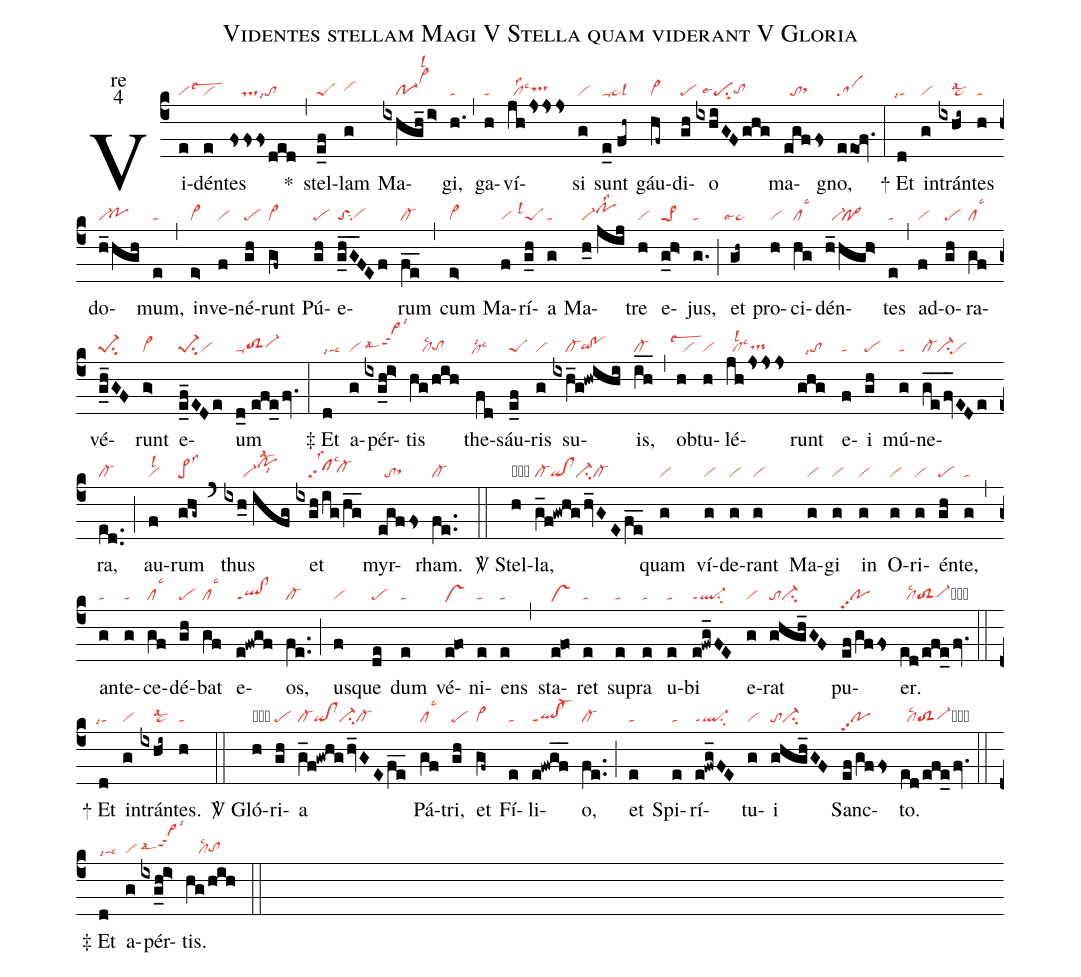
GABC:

name:Videntes stellam Magi V Stella quam viderant V Gloria;
office-part:re;
mode:4;
nabc-lines:1;
%%
(c4) Vi(e|vilsew3)dén(e|vi)tes(fsssded|////tstolsi7) <sp>*</sp>(,) stel(e_f|peS)lam(g|vihh) Ma(ixhgh_/i>|////po-1vi>hklsl2)gi,(h.|ta) (,) ga(h|ta)ví(jhjsss|//cllss2lsc3tshh)si(g|vi) sunt(e_0//fh~|ta-ta>lsl3) gáu(hf~|vi>)di(gh|pe)o(ixhiGFghg|//pesu2lse4tohg) ma(egffs|//tosthh)gno,(eeof.|sa) (:)
<sp>+</sp> Et(d|`talsi7) in(g|vi)trán(ixhi~|////ta>lsal2)tes(h|ta) do(h_hgh|vi-`pohg)mum,(e|ta) (,) in(e>|vi>)ve(f|vi)né(gh|pe)runt(gf~|vi>) Pú(gh|pe)e(g_hG__FEf|toSsu2vihg)rum(fe__|cl-) (,) cum(e>|vi>) Ma(f|vi)rí(g_h|``peSlsl1)a(g|ta) Ma(h_0//jij|vi-pohilss2)tre(h|vi) e(g_h>|pe>1)jus,(g.|ta) (;) et(gh~|``ta>lse4) pro(h|vi)ci(hg|cllsc3)dén(h_hgh>|//vi-`po>)tes(e|ta) (,) ad(f|vi)o(gh|pe)ra(gf|cllsc3)vé(g_h_GF|pe-1su2)runt(g>|vi>) e(e_f_EDe|pe-1su2vi)um(d_0//efe_/fv.|ta-toS2hgvi-hh) (:)
<sp>‡</sp> Et(d|talsi7lsc3) a(g|vi)pér(ixg_h!i>|vi>hippt2lsal7lsi3)tis(hg/hih|////cllsc2tohg) the(fd|`clhelsi2lsc3)sáu(e_f|peS)ris(g|vi) su(ixh_g!hwihi|////cl-qihg!pohg)is,(ih__|cl-) (,) ob(h|``vilsew2)tu(h|vi)lé(jhjsss|//cllsl2lsc3ts-hg)runt(ghg|//tolsi7) e(f|ta)i(gh|pe) mú(g|ta)ne(ge__/fv_EDe|cl-ci-vi)ra,(ed..|cl-) (;) au(f|vilsl2)rum(ghg~|pe>lss3) (`) thus(ixh_0//ifg|//////vi-pohjlsal2lsi8) et(ixgh/ig/hg__|////sflss2lsc3`cl-hh) myr(egffs|//tosthh)rham.(fe..|cl-) (::)

<sp>V/</sp> Stel(h|obvi)la,(g_f!gwhg/hv_GEfe__|cl-qi!clci-cl-) quam(g|vi) ví(g|vi)de(g|vi)rant(g|vi) Ma(g|vi)gi(g|vi) in(g|vi) O(g|vi)ri(g|vi)én(gh|pe)te,(g|ta) (,) an(g|ta)te(g|ta)ce(gf|cllsc3)dé(gh|pe)bat(gf|cllsc3) e(e!fwgf|ql!clppt1)os,(fe..|cl-) (;) us(f|vi)que(de|pe) dum(e|ta) vé(e@fo|vshe)ni(e|ta)ens(e|ta) (,) sta(e@fo|vshe)ret(e|ta) su(e|ta)pra(e|ta) u(e|ta)bi(e!fwg_FE|ql-ppt1su2) e(g|vi)rat(ghgh_GF|toci-) pu(ef/gffs|popp2)er.(ed/efe_/fv.|//cllsc2toS2vi-hgcb) (::)

<sp>+</sp> Et(d|`talsi7) in(g|vi)trán(ixhi~|////ta>lsal2)tes.(h|ta) (::)

<sp>V/</sp> Gló(h|obvi)ri(gh|pe)a(g_f!gwhg/hv_GEfe__|cl-qi!clci-cl-) Pá(gf|cllsc3)tri,(gh|pe) et(gf~|vi>) Fí(e|ta)li(e!fwgf__|ql!cl-ppt1)o,(fe..|cl-) (;) et(e|ta) Spi(e|ta)rí(e!fwg_FE|ql-ppt1su2)tu(g|vi)i(ghgh_GF|toci-) Sanc(ef/gffs|popp2)to.(ed/efe_/fv.|//cllsc2toS2vi-hgcb) (::)

<sp>‡</sp> Et(d|talsi7lsc3) a(g|vi)pér(ixg_h!i>|vi>hippt2lsal7lsi3)tis.(hg/hih|////cllsc2tohg) (::)
